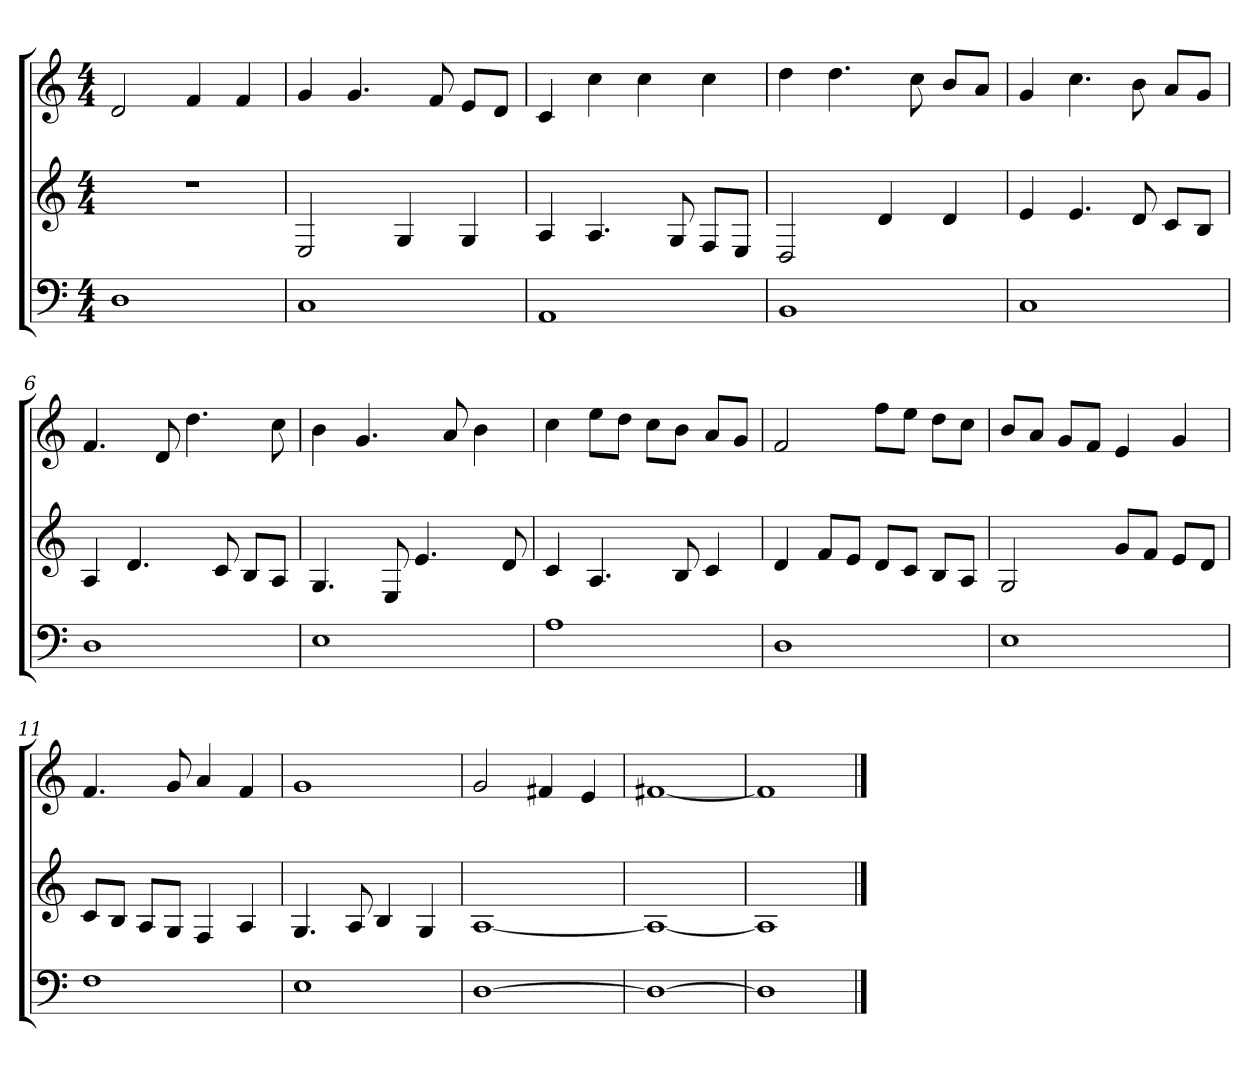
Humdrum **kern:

**kern	**kern	**kern
*part3	*part2	*part1
*staff3	*staff2	*staff1
*k[]	*k[]	*k[]
*M4/4	*M4/4	*M4/4
=1	=1	=1
1D	1r	2d
.	.	4f
.	.	4f
=2	=2	=2
1C	2E	4g
.	.	4.g
.	4G	.
.	.	8f
.	4G	8eL
.	.	8dJ
=3	=3	=3
1AA	4A	4c
.	4.A	4cc
.	.	4cc
.	8G	.
.	8FL	4cc
.	8EJ	.
=4	=4	=4
1BB	2D	4dd
.	.	4.dd
.	4d	.
.	.	8cc
.	4d	8bL
.	.	8aJ
=5	=5	=5
1C	4e	4g
.	4.e	4.cc
.	8d	8b
.	8cL	8aL
.	8BJ	8gJ
=6	=6	=6
1D	4A	4.f
.	4.d	.
.	.	8d
.	.	4.dd
.	8c	.
.	8BL	.
.	8AJ	8cc
=7	=7	=7
1E	4.G	4b
.	.	4.g
.	8E	.
.	4.e	.
.	.	8a
.	.	4b
.	8d	.
=8	=8	=8
1A	4c	4cc
.	4.A	8eeL
.	.	8ddJ
.	.	8ccL
.	8B	8bJ
.	4c	8aL
.	.	8gJ
=9	=9	=9
1D	4d	2f
.	8fL	.
.	8eJ	.
.	8dL	8ffL
.	8cJ	8eeJ
.	8BL	8ddL
.	8AJ	8ccJ
=10	=10	=10
1E	2G	8bL
.	.	8aJ
.	.	8gL
.	.	8fJ
.	8gL	4e
.	8fJ	.
.	8eL	4g
.	8dJ	.
=11	=11	=11
1F	8cL	4.f
.	8BJ	.
.	8AL	.
.	8GJ	8g
.	4F	4a
.	4A	4f
=12	=12	=12
1E	4.G	1g
.	8A	.
.	4B	.
.	4G	.
=13	=13	=13
[1D	[1A	2g
.	.	4f#X
.	.	4e
=14	=14	=14
1D_	1A_	[1f#X
=15	=15	=15
1D]	1A]	1f#]
==	==	==
*-	*-	*-
